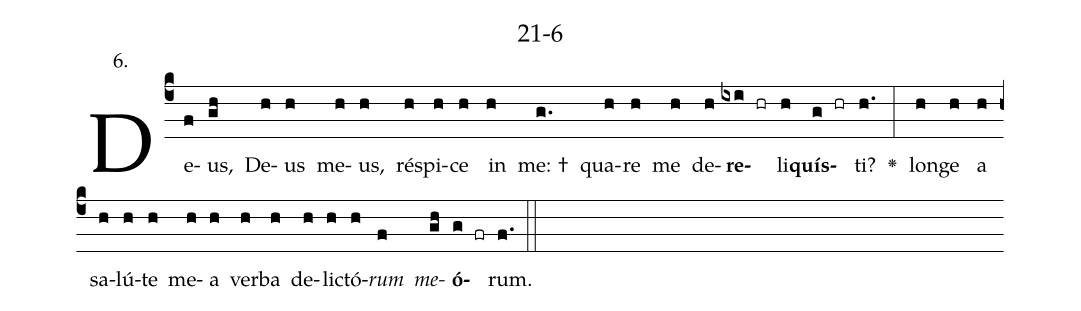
name: 21-6;
annotation: 6.;
%%
(c4)De(f)us,(gh) De(h)us(h) me(h)us,(h) ré(h)spi(h)ce(h) in(h) me: †(g.) qua(h)re(h) me(h) de(h)<b>re</b>(ixi hr)li(h)<b>quís</b>(g hr)ti?(h.) <v>\greheightstar</v>(:) lon(h)ge(h) a(h) sa(h)lú(h)te(h) me(h)a(h) ver(h)ba(h) de(h)lic(h)tó(h)<i>rum</i>(f) <i>me</i>(gh)<b>ó</b>(g fr)rum.(f.) (::)


%E(h) u(h) o(f) u(gh) a(g) e.(f.) (::)
